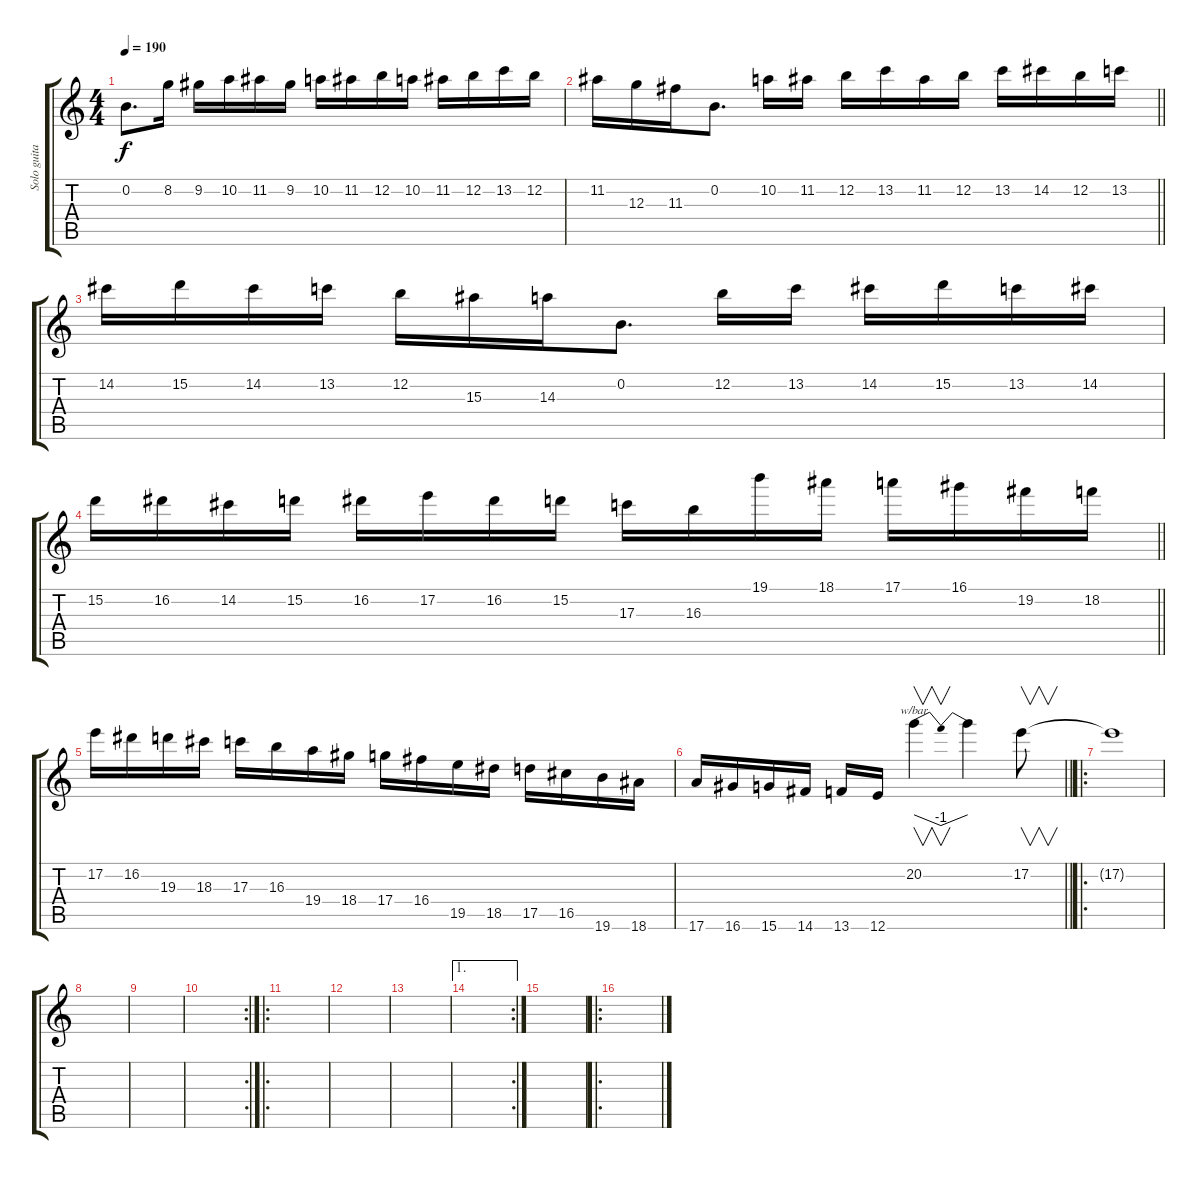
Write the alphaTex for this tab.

\track ("Solo guitar" "Solo guita") {instrument distortionguitar}
\staff {score tabs}
\tuning (E4 B3 G3 D3 A2 E2) {hide}
\ts (4 4)
\tempo 190
\clef g2
\ks c
0.2.8{d dy f} 8.2.16 9.2.16 10.2.16 11.2.16 9.2.16 10.2.16 11.2.16 12.2.16 10.2.16 11.2.16 12.2.16 13.2.16 12.2.16 |
\barLineRight lightlight
11.2.16 12.3.16 11.3.16 0.2.8{d} 10.2.16 11.2.16 12.2.16 13.2.16 11.2.16 12.2.16 13.2.16 14.2.16 12.2.16 13.2.16 |
14.2.16 15.2.16 14.2.16 13.2.16 12.2.16 15.3.16 14.3.16 0.2.8{d} 12.2.16 13.2.16 14.2.16 15.2.16 13.2.16 14.2.16 |
\barLineRight lightlight
15.2.16 16.2.16 14.2.16 15.2.16 16.2.16 17.2.16 16.2.16 15.2.16 17.3.16 16.3.16 19.1.16 18.1.16 17.1.16 16.1.16 19.2.16 18.2.16 |
17.2.16 16.2.16 19.3.16 18.3.16 17.3.16 16.3.16 19.4.16 18.4.16 17.4.16 16.4.16 19.5.16 18.5.16 17.5.16 16.5.16 19.6.16 18.6.16 |
\barLineRight lightlight
17.6.16 16.6.16 15.6.16 14.6.16 13.6.16 12.6.16 20.2.4{v tbe (dip default 0 0 30 -4 60 0)} 20.2{t}.4 17.2.8{v} |
\ro
\section ("" "")
17.2{t}.1 |
|
|
\rc 2
|
\ro
|
|
|
\ae 1
\rc 2
|
|
\ro
